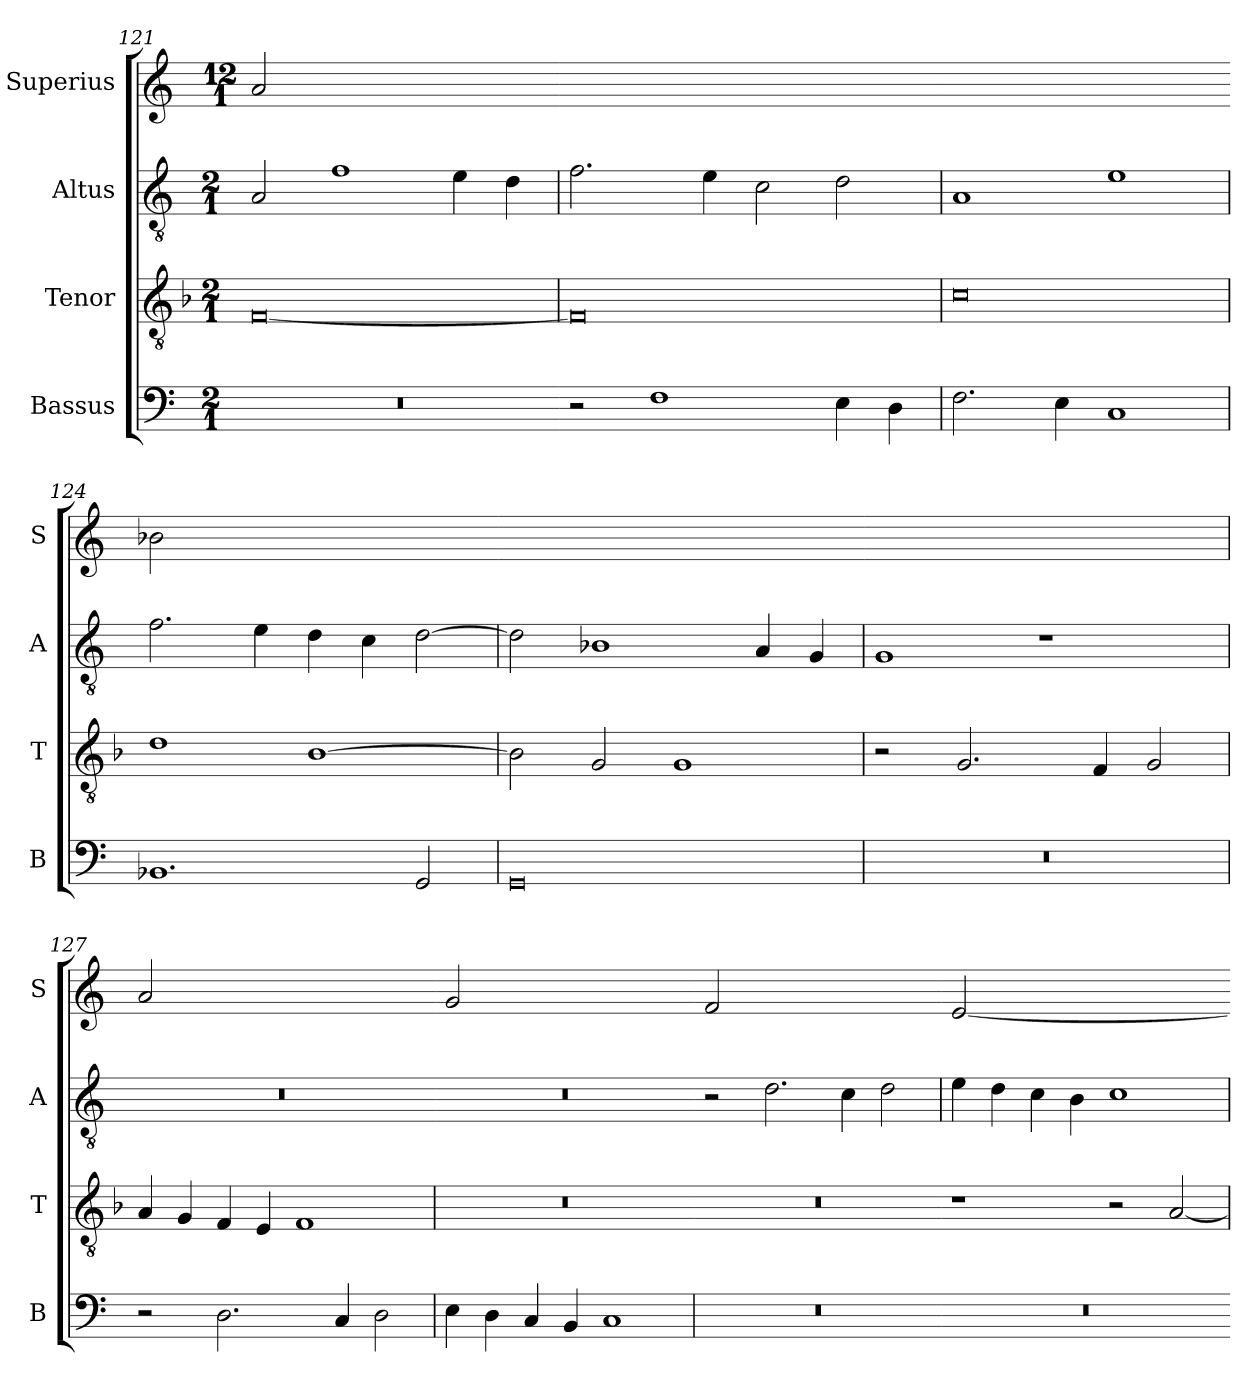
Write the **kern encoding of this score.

**kern	**kern	**kern	**kern
*part4	*part3	*part2	*part1
*staff4	*staff3	*staff2	*staff1
*I"Bassus	*I"Tenor	*I"Altus	*I"Superius
*I'B	*I'T	*I'A	*I'S
*clefF4	*clefGv2	*clefGv2	*clefG2
*k[]	*k[b-]	*k[]	*k[]
*M2/1	*M2/1	*M2/1	*M12/1
=121	=121	=121	=121
!	!	!	!LO:N:vis=2
0r	[0F	2A/	[y0a
.	.	1f	.
.	.	4e\	.
.	.	4d\	.
=122	=122	=122	=122-
!	!	!	!LO:N:vis=2
2r	0F]	2.f\	0ayy_
1F	.	.	.
.	.	4e\	.
.	.	2c\	.
4E\	.	2d\	.
4D\	.	.	.
=123	=123	=123	=123-
!	!	!	!LO:N:vis=2
2.F\	0c	1A	0ayy]
4E\	.	.	.
1C	.	1e	.
=124	=124	=124	=124-
!	!	!	!LO:N:vis=2
1.BB-X	1d	2.f\	[y0b-X
.	.	4e\	.
.	[1B-	4d\	.
.	.	4c\	.
2GG/	.	[2d\	.
=125	=125	=125	=125-
!	!	!	!LO:N:vis=2
0GG	2B-\]	2d\]	0b-yy_
.	2G/	1B-X	.
.	1G	.	.
.	.	4A/	.
.	.	4G/	.
=126	=126	=126	=126-
!	!	!	!LO:N:vis=2
0r	2r	1G	0b-yy]
.	2.G/	.	.
.	.	1r	.
.	4F/	.	.
.	2G/	.	.
=127	=127	=127	=127
!	!	!	!LO:N:vis=2
2r	4A/	0r	0a
.	4G/	.	.
2.D\	4F/	.	.
.	4E/	.	.
.	1F	.	.
4C/	.	.	.
2D\	.	.	.
=128	=128	=128	=128-
!	!	!	!LO:N:vis=2
4E\	0r	0r	0g
4D\	.	.	.
4C/	.	.	.
4BB/	.	.	.
1C	.	.	.
=129	=129	=129	=129-
!	!	!	!LO:N:vis=2
0r	0r	2r	0f
.	.	2.d\	.
.	.	4c\	.
.	.	2d\	.
=130	=130	=130	=130-
!	!	!	!LO:N:vis=2
0r	1r	4e\	[y0e
.	.	4d\	.
.	.	4c\	.
.	.	4B\	.
.	2r	1c	.
.	[2A/	.	.
=	=	=	=-
*-	*-	*-	*-
